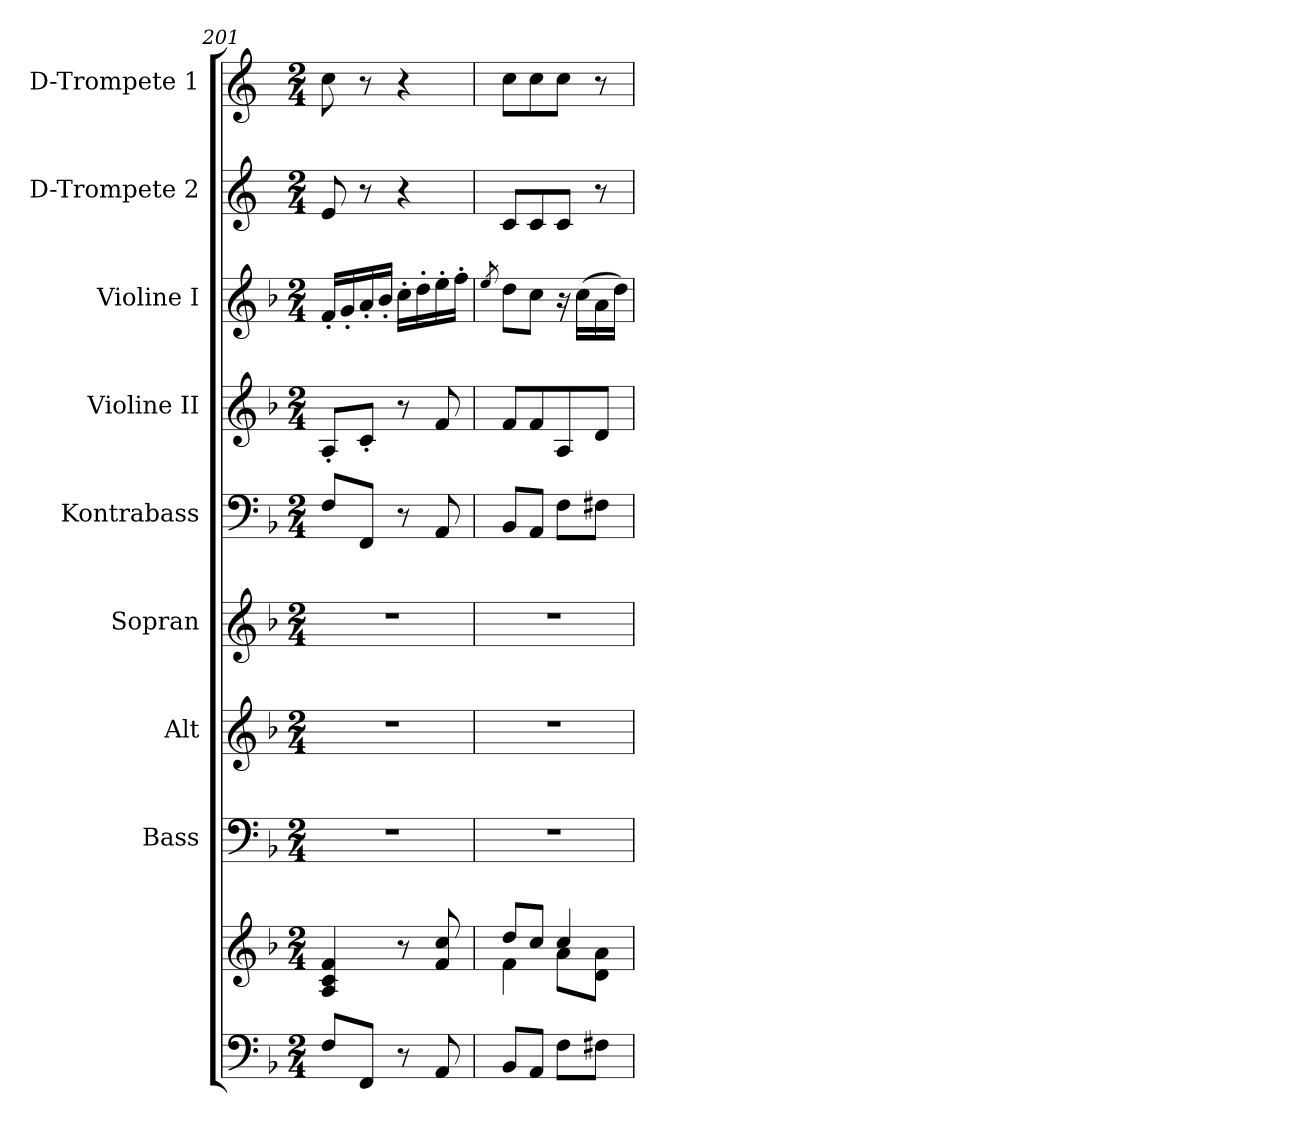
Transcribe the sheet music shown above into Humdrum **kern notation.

**kern	**kern	**kern	**kern	**kern	**kern	**kern	**kern	**kern	**kern
*part9	*part9	*part8	*part7	*part6	*part5	*part4	*part3	*part2	*part1
*staff10	*staff9	*staff8	*staff7	*staff6	*staff5	*staff4	*staff3	*staff2	*staff1
*	*	*I"Bass	*I"Alt	*I"Sopran	*I"Kontrabass	*I"Violine II	*I"Violine I	*I"D-Trompete 2	*I"D-Trompete 1
*	*	*I'B.	*I'A.	*I'S.	*I'Kb.	*I'Vl. II	*I'Vl. I	*I'D Trp. 2	*I'D Trp. 1
*clefF4	*clefG2	*clefF4	*clefG2	*clefG2	*clefF4	*clefG2	*clefG2	*clefG2	*clefG2
*	*	*	*	*	*ITrd7c12	*	*	*ITrd4c7	*ITrd4c7
*k[b-]	*k[b-]	*k[b-]	*k[b-]	*k[b-]	*k[b-]	*k[b-]	*k[b-]	*k[b-]	*k[b-]
*F:	*F:	*F:	*F:	*F:	*F:	*F:	*F:	*F:	*F:
*M2/4	*M2/4	*M2/4	*M2/4	*M2/4	*M2/4	*M2/4	*M2/4	*M2/4	*M2/4
=201	=201	=201	=201	=201	=201	=201	=201	=201	=201
8F/L	4A/ 4c/ 4f/	2r	2r	2r	8FF/L	8A'</L	16f'</LL	8A/	8f\
.	.	.	.	.	.	.	16g'</	.	.
8FF/J	.	.	.	.	8FFF/J	8c'</J	16a'</	8r	8r
.	.	.	.	.	.	.	16b-'</JJ	.	.
8r	8r	.	.	.	8r	8r	16cc'>\LL	4r	4r
.	.	.	.	.	.	.	16dd'>\	.	.
8AA/	8f/ 8cc/	.	.	.	8AAA/	8f/	16ee'>\	.	.
.	.	.	.	.	.	.	16ff'>\JJ	.	.
=202	=202	=202	=202	=202	=202	=202	=202	=202	=202
.	.	.	.	.	.	.	8qee/	.	.
*	*^	*	*	*	*	*	*	*	*
8BB-/L	8dd/L	4f\	2r	2r	2r	8BBB-/L	8f/L	8dd\L	8F/L	8f\L
8AA/J	8cc/J	.	.	.	.	8AAA/J	8f/	8cc\J	8F/	8f\
8F\L	4cc/	8a\L	.	.	.	8FF\L	8A/	16r	8F/J	8f\J
.	.	.	.	.	.	.	.	(>16cc\LL	.	.
8F#X\J	.	8d\ 8a\J	.	.	.	8FF#X\J	8d/J	16a\	8r	8r
.	.	.	.	.	.	.	.	16dd\JJ)	.	.
*	*v	*v	*	*	*	*	*	*	*	*
=	=	=	=	=	=	=	=	=	=
*-	*-	*-	*-	*-	*-	*-	*-	*-	*-
